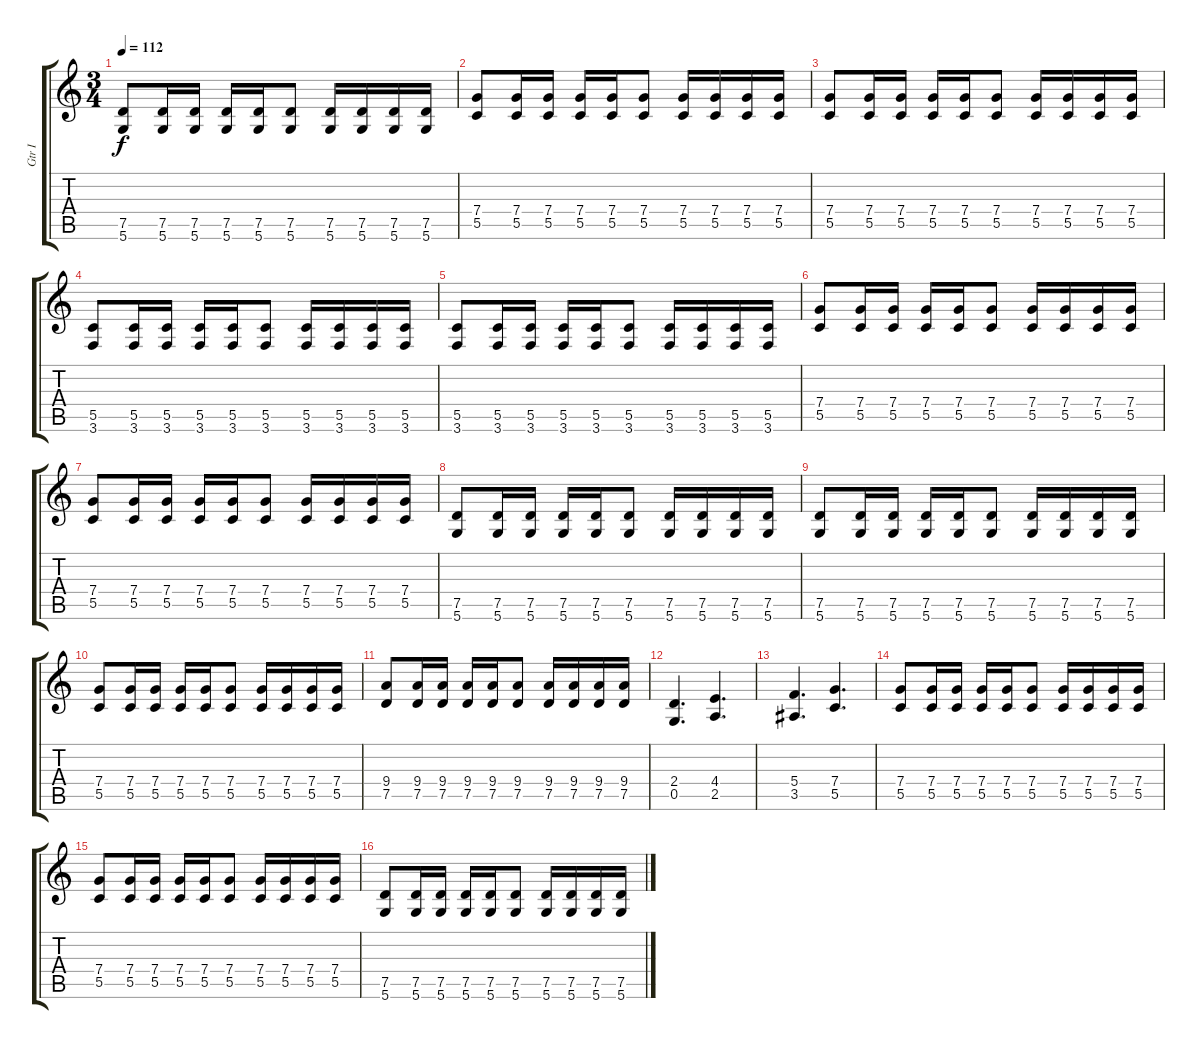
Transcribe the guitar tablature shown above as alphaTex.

\track ("Gtr I" "Gtr I") {instrument acousticguitarsteel}
\staff {score tabs}
\tuning (D4 A3 F3 C3 G2 D2) {hide}
\ts (3 4)
\tempo 112
\clef g2
\ks c
(7.5 5.6).8{dy f} (7.5 5.6).16 (7.5 5.6).16 (7.5 5.6).16 (7.5 5.6).16 (7.5 5.6).8 (7.5 5.6).16 (7.5 5.6).16 (7.5 5.6).16 (7.5 5.6).16 |
(7.4 5.5).8 (7.4 5.5).16 (7.4 5.5).16 (7.4 5.5).16 (7.4 5.5).16 (7.4 5.5).8 (7.4 5.5).16 (7.4 5.5).16 (7.4 5.5).16 (7.4 5.5).16 |
(7.4 5.5).8 (7.4 5.5).16 (7.4 5.5).16 (7.4 5.5).16 (7.4 5.5).16 (7.4 5.5).8 (7.4 5.5).16 (7.4 5.5).16 (7.4 5.5).16 (7.4 5.5).16 |
(5.5 3.6).8 (5.5 3.6).16 (5.5 3.6).16 (5.5 3.6).16 (5.5 3.6).16 (5.5 3.6).8 (5.5 3.6).16 (5.5 3.6).16 (5.5 3.6).16 (5.5 3.6).16 |
(5.5 3.6).8 (5.5 3.6).16 (5.5 3.6).16 (5.5 3.6).16 (5.5 3.6).16 (5.5 3.6).8 (5.5 3.6).16 (5.5 3.6).16 (5.5 3.6).16 (5.5 3.6).16 |
(7.4 5.5).8 (7.4 5.5).16 (7.4 5.5).16 (7.4 5.5).16 (7.4 5.5).16 (7.4 5.5).8 (7.4 5.5).16 (7.4 5.5).16 (7.4 5.5).16 (7.4 5.5).16 |
(7.4 5.5).8 (7.4 5.5).16 (7.4 5.5).16 (7.4 5.5).16 (7.4 5.5).16 (7.4 5.5).8 (7.4 5.5).16 (7.4 5.5).16 (7.4 5.5).16 (7.4 5.5).16 |
(7.5 5.6).8 (7.5 5.6).16 (7.5 5.6).16 (7.5 5.6).16 (7.5 5.6).16 (7.5 5.6).8 (7.5 5.6).16 (7.5 5.6).16 (7.5 5.6).16 (7.5 5.6).16 |
(7.5 5.6).8 (7.5 5.6).16 (7.5 5.6).16 (7.5 5.6).16 (7.5 5.6).16 (7.5 5.6).8 (7.5 5.6).16 (7.5 5.6).16 (7.5 5.6).16 (7.5 5.6).16 |
(7.4 5.5).8 (7.4 5.5).16 (7.4 5.5).16 (7.4 5.5).16 (7.4 5.5).16 (7.4 5.5).8 (7.4 5.5).16 (7.4 5.5).16 (7.4 5.5).16 (7.4 5.5).16 |
(9.4 7.5).8 (9.4 7.5).16 (9.4 7.5).16 (9.4 7.5).16 (9.4 7.5).16 (9.4 7.5).8 (9.4 7.5).16 (9.4 7.5).16 (9.4 7.5).16 (9.4 7.5).16 |
(2.4 0.5).4{d} (4.4 2.5).4{d} |
(5.4 3.5).4{d} (7.4 5.5).4{d} |
(7.4 5.5).8 (7.4 5.5).16 (7.4 5.5).16 (7.4 5.5).16 (7.4 5.5).16 (7.4 5.5).8 (7.4 5.5).16 (7.4 5.5).16 (7.4 5.5).16 (7.4 5.5).16 |
(7.4 5.5).8 (7.4 5.5).16 (7.4 5.5).16 (7.4 5.5).16 (7.4 5.5).16 (7.4 5.5).8 (7.4 5.5).16 (7.4 5.5).16 (7.4 5.5).16 (7.4 5.5).16 |
(7.5 5.6).8 (7.5 5.6).16 (7.5 5.6).16 (7.5 5.6).16 (7.5 5.6).16 (7.5 5.6).8 (7.5 5.6).16 (7.5 5.6).16 (7.5 5.6).16 (7.5 5.6).16
